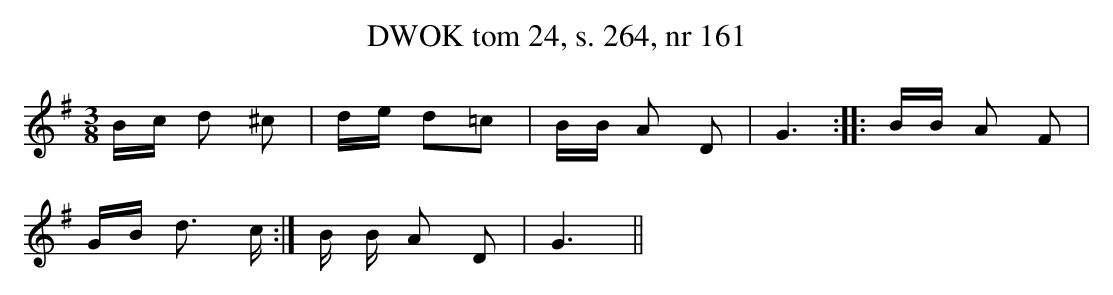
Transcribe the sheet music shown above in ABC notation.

X:1
T: DWOK tom 24, s. 264, nr 161
L: 1/16
M: 3/8
K: G
Bc d2 ^c2 | de d2=c2 | BB A2 D2 | G6 :: BB A2 F2 |
GB d3 c :| B B A2 D2 | G6 ||
